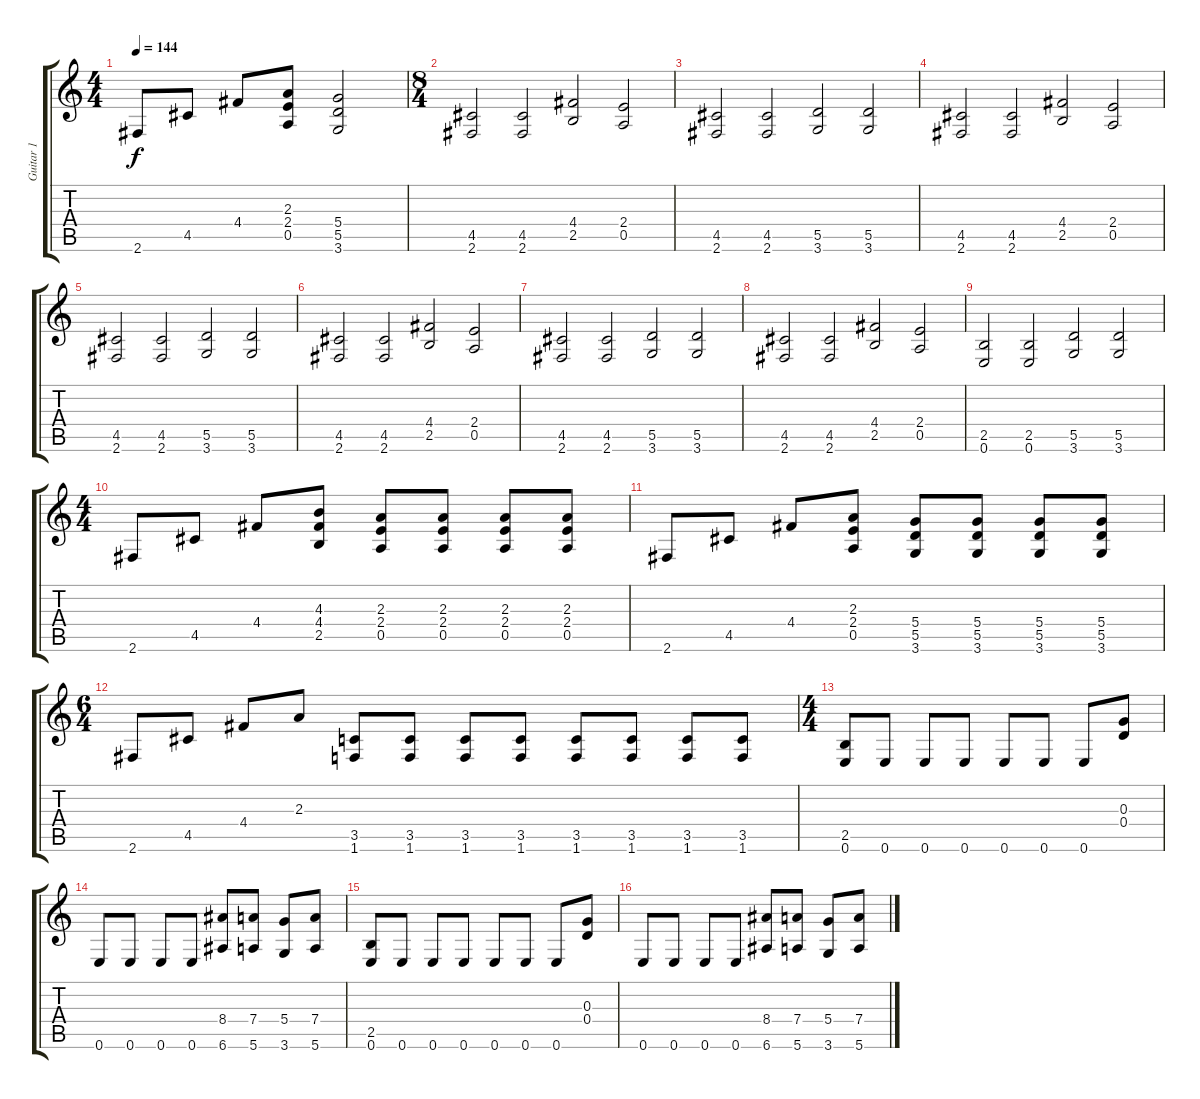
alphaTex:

\track ("Guitar 1" "Guitar 1") {instrument distortionguitar}
\staff {score tabs}
\tuning (E4 B3 G3 D3 A2 E2) {hide}
\ts (4 4)
\tempo 144
\clef g2
\ks c
2.6.8{dy f} 4.5.8 4.4.8 (2.3 2.4 0.5).8 (5.4 5.5 3.6).2 |
\ts (8 4)
(4.5 2.6).2 (4.5 2.6).2 (4.4 2.5).2 (2.4 0.5).2 |
(4.5 2.6).2 (4.5 2.6).2 (5.5 3.6).2 (5.5 3.6).2 |
(4.5 2.6).2 (4.5 2.6).2 (4.4 2.5).2 (2.4 0.5).2 |
(4.5 2.6).2 (4.5 2.6).2 (5.5 3.6).2 (5.5 3.6).2 |
(4.5 2.6).2 (4.5 2.6).2 (4.4 2.5).2 (2.4 0.5).2 |
(4.5 2.6).2 (4.5 2.6).2 (5.5 3.6).2 (5.5 3.6).2 |
(4.5 2.6).2 (4.5 2.6).2 (4.4 2.5).2 (2.4 0.5).2 |
(2.5 0.6).2 (2.5 0.6).2 (5.5 3.6).2 (5.5 3.6).2 |
\ts (4 4)
2.6.8 4.5.8 4.4.8 (4.3 4.4 2.5).8 (2.3 2.4 0.5).8 (2.3 2.4 0.5).8 (2.3 2.4 0.5).8 (2.3 2.4 0.5).8 |
2.6.8 4.5.8 4.4.8 (2.3 2.4 0.5).8 (5.4 5.5 3.6).8 (5.4 5.5 3.6).8 (5.4 5.5 3.6).8 (5.4 5.5 3.6).8 |
\ts (6 4)
2.6.8 4.5.8 4.4.8 2.3.8 (3.5 1.6).8 (3.5 1.6).8 (3.5 1.6).8 (3.5 1.6).8 (3.5 1.6).8 (3.5 1.6).8 (3.5 1.6).8 (3.5 1.6).8 |
\ts (4 4)
(2.5 0.6).8 0.6.8 0.6.8 0.6.8 0.6.8 0.6.8 0.6.8 (0.3 0.4).8 |
0.6.8 0.6.8 0.6.8 0.6.8 (8.4 6.6).8 (7.4 5.6).8 (5.4 3.6).8 (7.4 5.6).8 |
(2.5 0.6).8 0.6.8 0.6.8 0.6.8 0.6.8 0.6.8 0.6.8 (0.3 0.4).8 |
0.6.8 0.6.8 0.6.8 0.6.8 (8.4 6.6).8 (7.4 5.6).8 (5.4 3.6).8 (7.4 5.6).8
